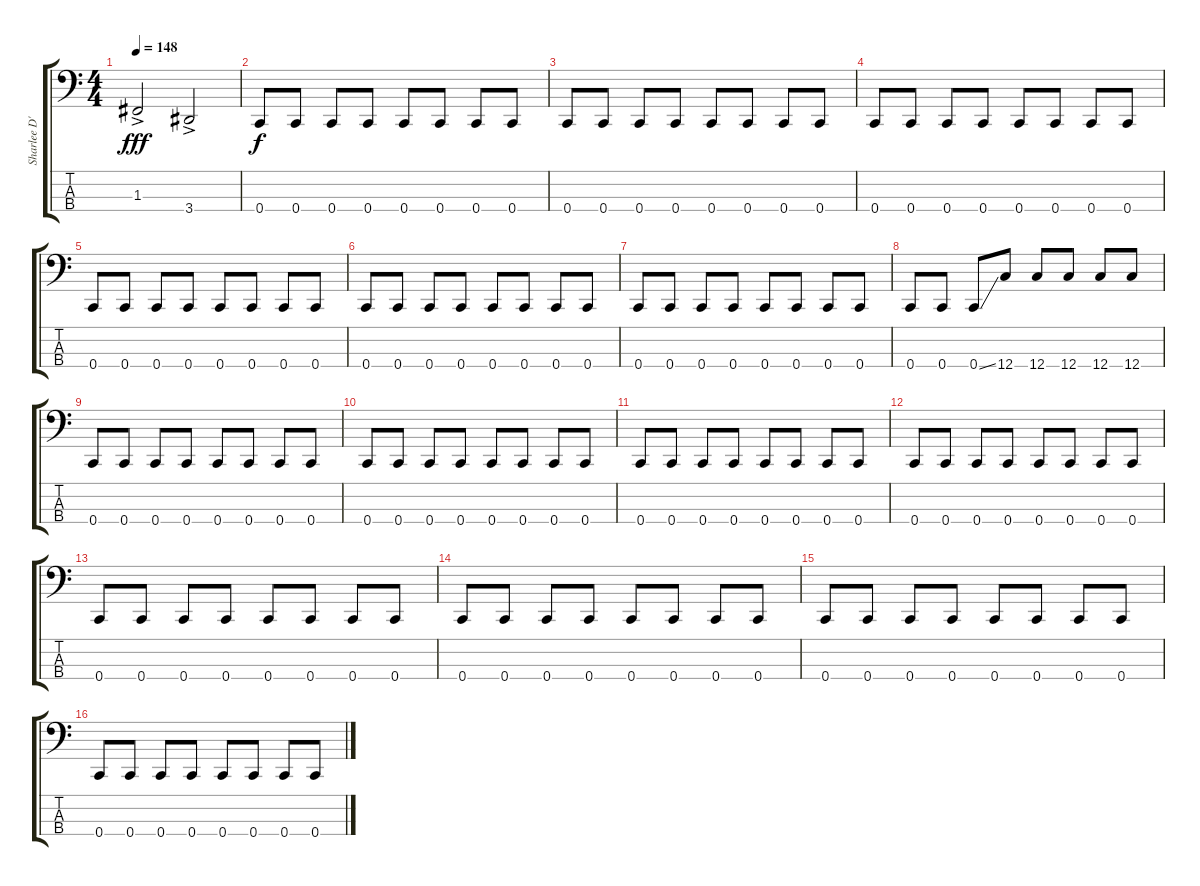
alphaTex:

\track ("Sharlee D'Angelo (Bass)" "Sharlee D'") {instrument electricbasspick}
\staff {score tabs}
\tuning (Eb2 Bb1 F1 C1) {hide}
\ts (4 4)
\tempo 148
\clef f4
\ks c
1.3{ac}.2{dy fff} 3.4{ac}.2 |
0.4.8{dy f} 0.4.8 0.4.8 0.4.8 0.4.8 0.4.8 0.4.8 0.4.8 |
0.4.8 0.4.8 0.4.8 0.4.8 0.4.8 0.4.8 0.4.8 0.4.8 |
0.4.8 0.4.8 0.4.8 0.4.8 0.4.8 0.4.8 0.4.8 0.4.8 |
0.4.8 0.4.8 0.4.8 0.4.8 0.4.8 0.4.8 0.4.8 0.4.8 |
0.4.8 0.4.8 0.4.8 0.4.8 0.4.8 0.4.8 0.4.8 0.4.8 |
0.4.8 0.4.8 0.4.8 0.4.8 0.4.8 0.4.8 0.4.8 0.4.8 |
0.4.8 0.4.8 0.4{ss}.8 12.4.8 12.4.8 12.4.8 12.4.8 12.4.8 |
0.4.8 0.4.8 0.4.8 0.4.8 0.4.8 0.4.8 0.4.8 0.4.8 |
0.4.8 0.4.8 0.4.8 0.4.8 0.4.8 0.4.8 0.4.8 0.4.8 |
0.4.8 0.4.8 0.4.8 0.4.8 0.4.8 0.4.8 0.4.8 0.4.8 |
0.4.8 0.4.8 0.4.8 0.4.8 0.4.8 0.4.8 0.4.8 0.4.8 |
0.4.8 0.4.8 0.4.8 0.4.8 0.4.8 0.4.8 0.4.8 0.4.8 |
0.4.8 0.4.8 0.4.8 0.4.8 0.4.8 0.4.8 0.4.8 0.4.8 |
0.4.8 0.4.8 0.4.8 0.4.8 0.4.8 0.4.8 0.4.8 0.4.8 |
0.4.8 0.4.8 0.4.8 0.4.8 0.4.8 0.4.8 0.4.8 0.4.8
